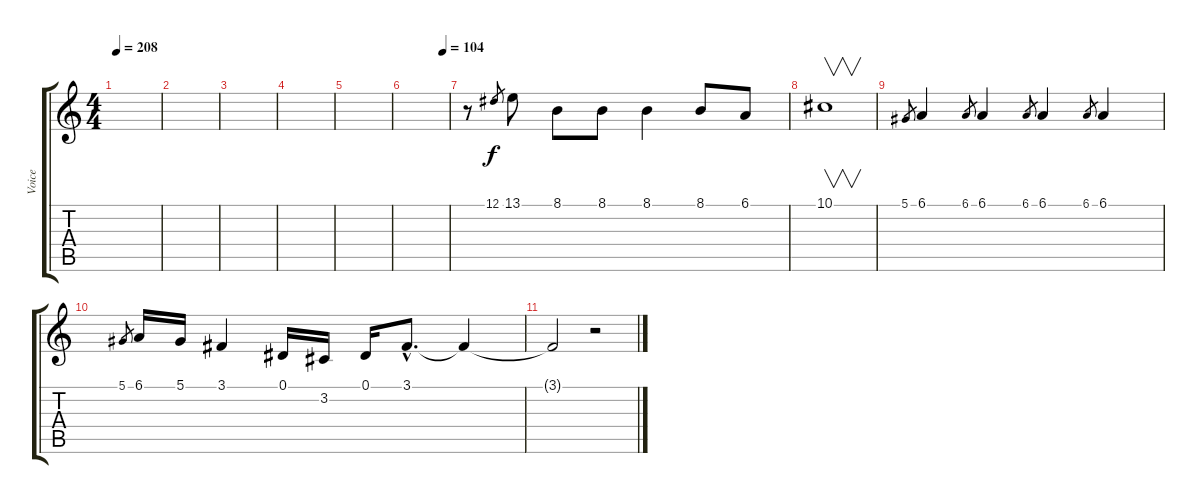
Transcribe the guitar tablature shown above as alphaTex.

\track ("Voice" "Voice") {instrument lead2sawtooth}
\staff {score tabs}
\tuning (Eb4 Bb3 Gb3 Db3 Ab2 Eb2) {hide}
\ts (4 4)
\tempo 208
\clef g2
\ks c
|
|
|
|
|
\tempo (104 0.875)
|
r.8 12.1.8{gr} 13.1.8 8.1.8 8.1.8 8.1.4 8.1.8 6.1.8 |
10.1.1{v} |
5.1.8{gr} 6.1.4 6.1.8{gr} 6.1.4 6.1.8{gr} 6.1.4 6.1.8{gr} 6.1.4 |
5.1.8{gr} 6.1.16 5.1.16 3.1.4 0.1.16 3.2.16 0.1.16 3.1{hac}.8{d} 3.1{t}.4 |
3.1{t}.2 r.2
